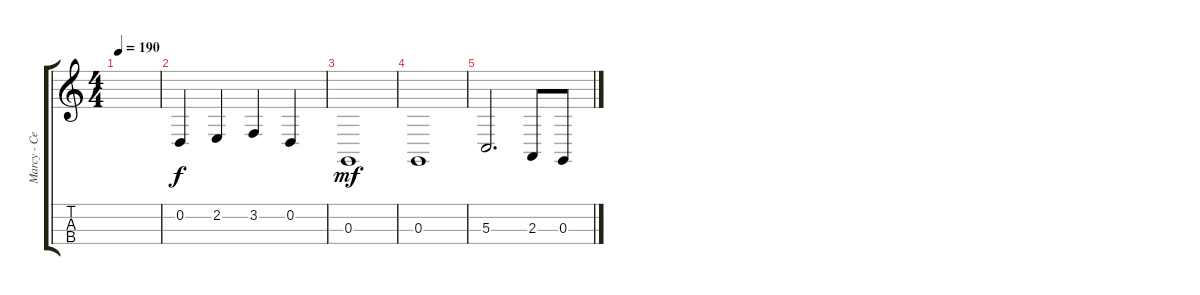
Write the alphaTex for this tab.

\track ("Marcy - Cello" "Marcy - Ce") {instrument cello}
\staff {score tabs}
\tuning (A3 D3 G2 C2) {hide}
\ts (4 4)
\tempo 190
\clef g2
\ks c
|
0.2.4{dy f} 2.2.4 3.2.4 0.2.4 |
0.3.1{dy mf} |
0.3.1 |
5.3.2{d} 2.3.8 0.3.8
